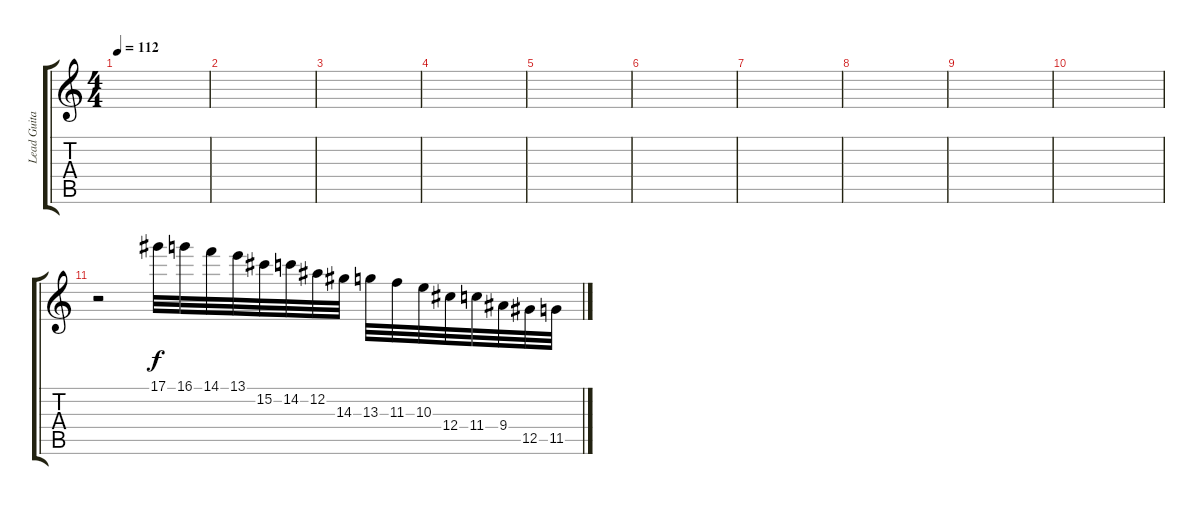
\track ("Lead Guitar II" "Lead Guita") {instrument overdrivenguitar}
\staff {score tabs}
\tuning (Eb4 Bb3 Gb3 Db3 Ab2 Eb2) {hide}
\ts (4 4)
\tempo 112
\clef g2
\ks c
|
|
|
|
|
|
|
|
|
|
r.2 17.1.32 16.1.32 14.1.32 13.1.32 15.2.32 14.2.32 12.2.32 14.3.32 13.3.32 11.3.32 10.3.32 12.4.32 11.4.32 9.4.32 12.5.32 11.5.32
